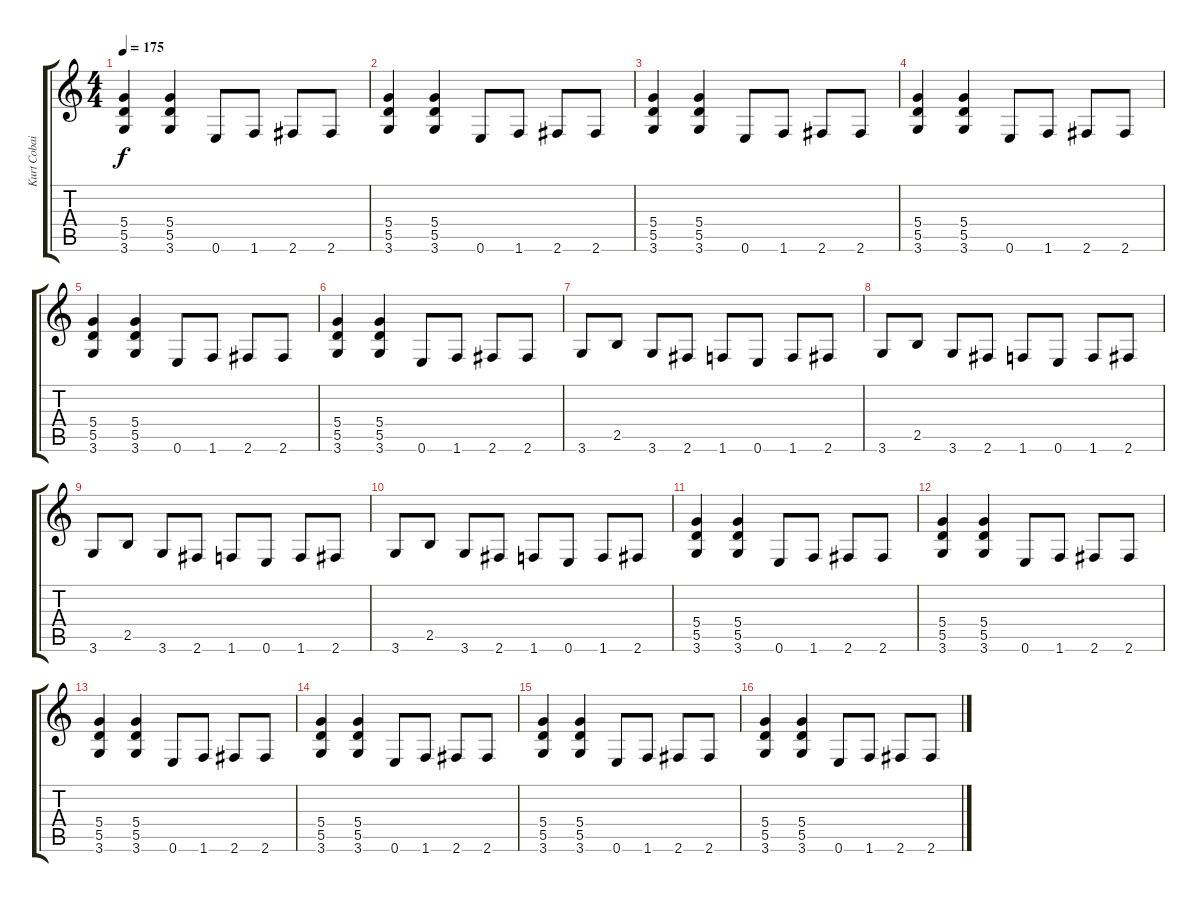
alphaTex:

\track ("Kurt Cobain" "Kurt Cobai") {instrument distortionguitar}
\staff {score tabs}
\tuning (E4 B3 G3 D3 A2 E2) {hide}
\ts (4 4)
\tempo 175
\clef g2
\ks c
(5.4 5.5 3.6).4{dy f} (5.4 5.5 3.6).4 0.6.8 1.6.8 2.6.8 2.6.8 |
(5.4 5.5 3.6).4 (5.4 5.5 3.6).4 0.6.8 1.6.8 2.6.8 2.6.8 |
(5.4 5.5 3.6).4 (5.4 5.5 3.6).4 0.6.8 1.6.8 2.6.8 2.6.8 |
(5.4 5.5 3.6).4 (5.4 5.5 3.6).4 0.6.8 1.6.8 2.6.8 2.6.8 |
(5.4 5.5 3.6).4 (5.4 5.5 3.6).4 0.6.8 1.6.8 2.6.8 2.6.8 |
(5.4 5.5 3.6).4 (5.4 5.5 3.6).4 0.6.8 1.6.8 2.6.8 2.6.8 |
3.6.8 2.5.8 3.6.8 2.6.8 1.6.8 0.6.8 1.6.8 2.6.8 |
3.6.8 2.5.8 3.6.8 2.6.8 1.6.8 0.6.8 1.6.8 2.6.8 |
3.6.8 2.5.8 3.6.8 2.6.8 1.6.8 0.6.8 1.6.8 2.6.8 |
3.6.8 2.5.8 3.6.8 2.6.8 1.6.8 0.6.8 1.6.8 2.6.8 |
(5.4 5.5 3.6).4 (5.4 5.5 3.6).4 0.6.8 1.6.8 2.6.8 2.6.8 |
(5.4 5.5 3.6).4 (5.4 5.5 3.6).4 0.6.8 1.6.8 2.6.8 2.6.8 |
(5.4 5.5 3.6).4 (5.4 5.5 3.6).4 0.6.8 1.6.8 2.6.8 2.6.8 |
(5.4 5.5 3.6).4 (5.4 5.5 3.6).4 0.6.8 1.6.8 2.6.8 2.6.8 |
(5.4 5.5 3.6).4 (5.4 5.5 3.6).4 0.6.8 1.6.8 2.6.8 2.6.8 |
(5.4 5.5 3.6).4 (5.4 5.5 3.6).4 0.6.8 1.6.8 2.6.8 2.6.8
